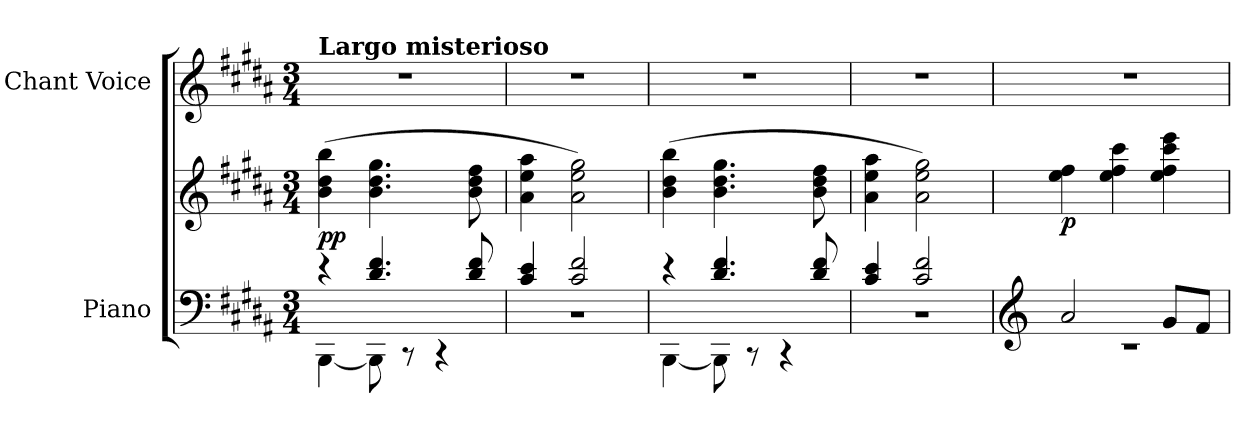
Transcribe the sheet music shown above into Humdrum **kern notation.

**kern	**kern	**dynam	**kern
*part2	*part2	*part2	*part1
*staff3	*staff2	*staff2/3	*staff1
*I"Piano	*	*	*I"Chant Voice
*I'Pno	*	*	*
*clefF4	*clefG2	*	*clefG2
*k[f#c#g#d#a#]	*k[f#c#g#d#a#]	*	*k[f#c#g#d#a#]
*M3/4	*M3/4	*	*M3/4
*MM44	*MM44	*	*MM44
=1	=1	=1	=1
*^	*	*	*
!	!	!	!	!LO:TX:a:B:t=Largo misterioso
!	!	!	!LO:DY:b	!
4r	[4BBB\	(4b\ 4dd#\ 4bb\	pp	2.r
4.d#/ 4.f#/	8BBB\]	4.b\ 4.dd#\ 4.gg#\	.	.
.	8r	.	.	.
.	4r	.	.	.
8d#/ 8f#/	.	8b\ 8dd#\ 8ff#\	.	.
=2	=2	=2	=2	=2
4c#/ 4e/	2.r	4a#\ 4ee\ 4aa#\	.	2.r
2c#/ 2f#/	.	2a#\ 2ee\ 2gg#\)	.	.
=3	=3	=3	=3	=3
4r	[4BBB\	(4b\ 4dd#\ 4bb\	.	2.r
4.d#/ 4.f#/	8BBB\]	4.b\ 4.dd#\ 4.gg#\	.	.
.	8r	.	.	.
.	4r	.	.	.
8d#/ 8f#/	.	8b\ 8dd#\ 8ff#\	.	.
=4	=4	=4	=4	=4
4c#/ 4e/	2.r	4a#\ 4ee\ 4aa#\	.	2.r
2c#/ 2f#/	.	2a#\ 2ee\ 2gg#\)	.	.
!!LO:LB:g=z
=5	=5	=5	=5	=5
*clefG2	*	*	*	*
!	!	!	!LO:DY:b	!
2a#/	2.r	4ee\ 4ff#\	p	2.r
.	.	4ee\ 4ff#\ 4ccc#\	.	.
8g#/L	.	4ee\ 4ff#\ 4ccc#\ 4eee\	.	.
8f#/J	.	.	.	.
*v	*v	*	*	*
=	=	=	=
*-	*-	*-	*-
